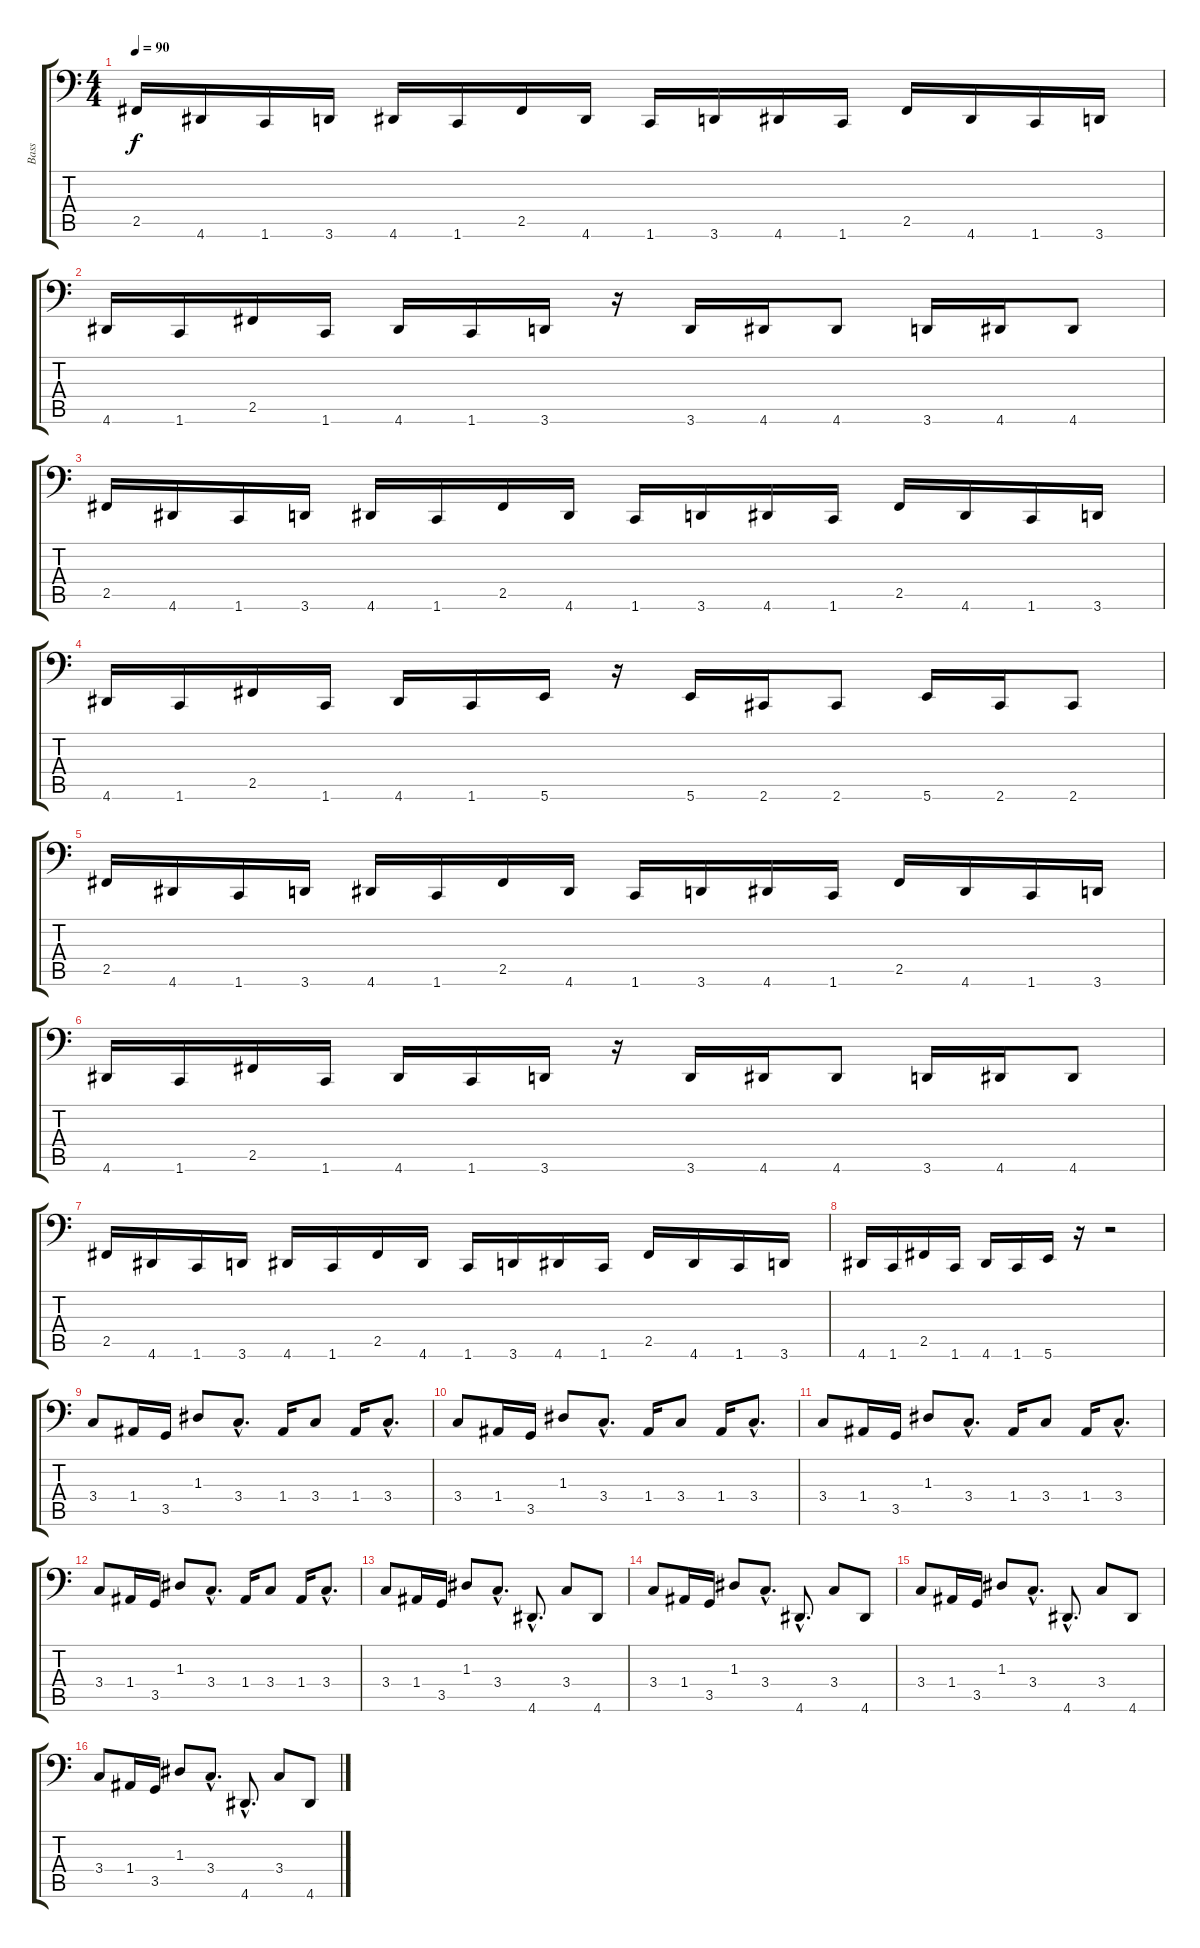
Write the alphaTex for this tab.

\track ("Bass" "Bass") {instrument fretlessbass}
\staff {score tabs}
\tuning (C3 G2 D2 A1 E1 B0) {hide}
\ts (4 4)
\tempo 90
\clef f4
\ks c
2.5.16{dy f instrument fretlessbass} 4.6.16 1.6.16 3.6.16 4.6.16 1.6.16 2.5.16 4.6.16 1.6.16 3.6.16 4.6.16 1.6.16 2.5.16 4.6.16 1.6.16 3.6.16 |
4.6.16 1.6.16 2.5.16 1.6.16 4.6.16 1.6.16 3.6.16 r.16 3.6.16 4.6.16 4.6.8 3.6.16 4.6.16 4.6.8 |
2.5.16 4.6.16 1.6.16 3.6.16 4.6.16 1.6.16 2.5.16 4.6.16 1.6.16 3.6.16 4.6.16 1.6.16 2.5.16 4.6.16 1.6.16 3.6.16 |
4.6.16 1.6.16 2.5.16 1.6.16 4.6.16 1.6.16 5.6.16 r.16 5.6.16 2.6.16 2.6.8 5.6.16 2.6.16 2.6.8 |
2.5.16 4.6.16 1.6.16 3.6.16 4.6.16 1.6.16 2.5.16 4.6.16 1.6.16 3.6.16 4.6.16 1.6.16 2.5.16 4.6.16 1.6.16 3.6.16 |
4.6.16 1.6.16 2.5.16 1.6.16 4.6.16 1.6.16 3.6.16 r.16 3.6.16 4.6.16 4.6.8 3.6.16 4.6.16 4.6.8 |
2.5.16 4.6.16 1.6.16 3.6.16 4.6.16 1.6.16 2.5.16 4.6.16 1.6.16 3.6.16 4.6.16 1.6.16 2.5.16 4.6.16 1.6.16 3.6.16 |
4.6.16 1.6.16 2.5.16 1.6.16 4.6.16 1.6.16 5.6.16 r.16 r.2 |
3.4.8 1.4.16 3.5.16 1.3.8 3.4{hac}.8{d} 1.4.16 3.4.8 1.4.16 3.4{hac}.8{d} |
3.4.8 1.4.16 3.5.16 1.3.8 3.4{hac}.8{d} 1.4.16 3.4.8 1.4.16 3.4{hac}.8{d} |
3.4.8 1.4.16 3.5.16 1.3.8 3.4{hac}.8{d} 1.4.16 3.4.8 1.4.16 3.4{hac}.8{d} |
3.4.8 1.4.16 3.5.16 1.3.8 3.4{hac}.8{d} 1.4.16 3.4.8 1.4.16 3.4{hac}.8{d} |
3.4.8 1.4.16 3.5.16 1.3.8 3.4{hac}.8{d} 4.6{hac}.8{d} 3.4.8 4.6.8 |
3.4.8 1.4.16 3.5.16 1.3.8 3.4{hac}.8{d} 4.6{hac}.8{d} 3.4.8 4.6.8 |
3.4.8 1.4.16 3.5.16 1.3.8 3.4{hac}.8{d} 4.6{hac}.8{d} 3.4.8 4.6.8 |
3.4.8 1.4.16 3.5.16 1.3.8 3.4{hac}.8{d} 4.6{hac}.8{d} 3.4.8 4.6.8
